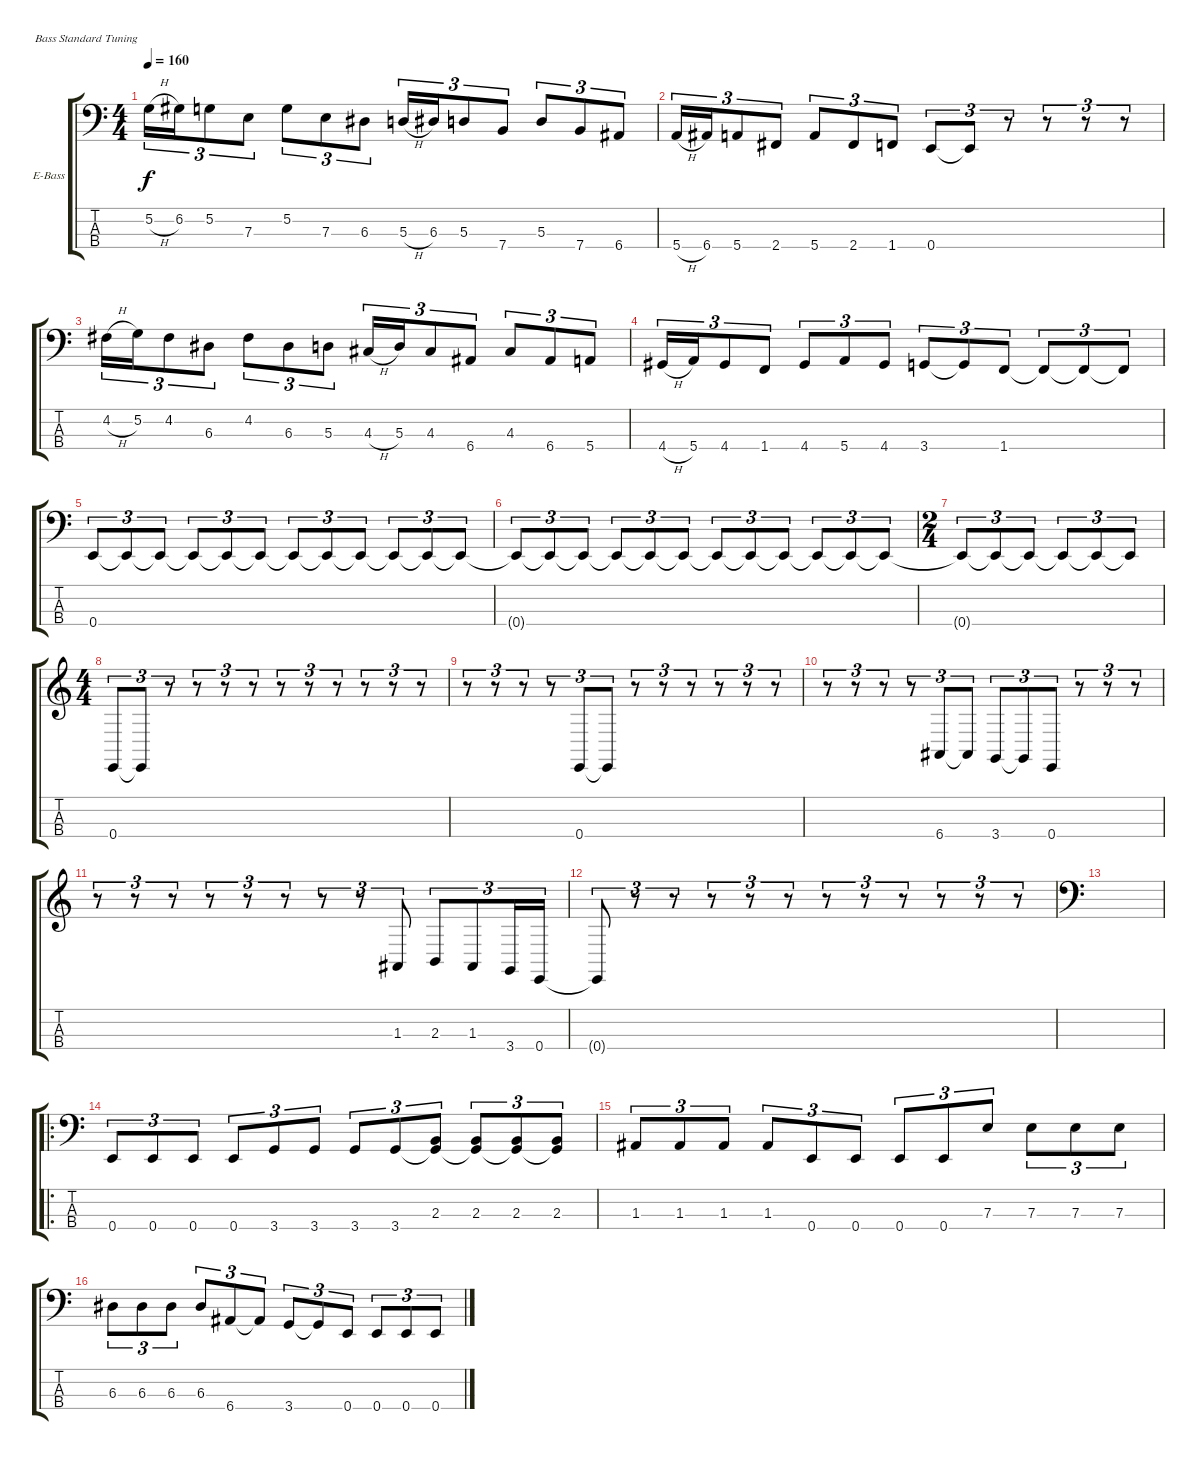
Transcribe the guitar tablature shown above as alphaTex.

\defaultSystemsLayout 4
\bracketExtendMode groupsimilarinstruments
\firstSystemTrackNameOrientation horizontal
\otherSystemsTrackNameOrientation horizontal
\track ("Electric Bass" "E-Bass") {instrument electricbassfinger}
\staff {score tabs}
\tuning (G2 D2 A1 E1)
\ts (4 4)
\tempo 160
\clef f4
\ks c
5.2{h}.16{tu (3 2) dy f} 6.2.16{tu (3 2)} 5.2.8{tu (3 2)} 7.3.8{tu (3 2)} 5.2.8{tu (3 2)} 7.3.8{tu (3 2)} 6.3.8{tu (3 2)} 5.3{h}.16{tu (3 2)} 6.3.16{tu (3 2)} 5.3.8{tu (3 2)} 7.4.8{tu (3 2)} 5.3.8{tu (3 2)} 7.4.8{tu (3 2)} 6.4.8{tu (3 2)} |
5.4{h}.16{tu (3 2)} 6.4.16{tu (3 2)} 5.4.8{tu (3 2)} 2.4.8{tu (3 2)} 5.4.8{tu (3 2)} 2.4.8{tu (3 2)} 1.4.8{tu (3 2)} 0.4.8{tu (3 2)} 0.4{t}.8{tu (3 2)} r.8{tu (3 2)} r.8{tu (3 2)} r.8{tu (3 2)} r.8{tu (3 2)} |
4.2{h}.16{tu (3 2)} 5.2.16{tu (3 2)} 4.2.8{tu (3 2)} 6.3.8{tu (3 2)} 4.2.8{tu (3 2)} 6.3.8{tu (3 2)} 5.3.8{tu (3 2)} 4.3{h}.16{tu (3 2)} 5.3.16{tu (3 2)} 4.3.8{tu (3 2)} 6.4.8{tu (3 2)} 4.3.8{tu (3 2)} 6.4.8{tu (3 2)} 5.4.8{tu (3 2)} |
4.4{h}.16{tu (3 2)} 5.4.16{tu (3 2)} 4.4.8{tu (3 2)} 1.4.8{tu (3 2)} 4.4.8{tu (3 2)} 5.4.8{tu (3 2)} 4.4.8{tu (3 2)} 3.4.8{tu (3 2)} 3.4{t}.8{tu (3 2)} 1.4.8{tu (3 2)} 1.4{t}.8{tu (3 2)} 1.4{t}.8{tu (3 2)} 1.4{t}.8{tu (3 2)} |
0.4.8{tu (3 2)} 0.4{t}.8{tu (3 2)} 0.4{t}.8{tu (3 2)} 0.4{t}.8{tu (3 2)} 0.4{t}.8{tu (3 2)} 0.4{t}.8{tu (3 2)} 0.4{t}.8{tu (3 2)} 0.4{t}.8{tu (3 2)} 0.4{t}.8{tu (3 2)} 0.4{t}.8{tu (3 2)} 0.4{t}.8{tu (3 2)} 0.4{t}.8{tu (3 2)} |
0.4{t}.8{tu (3 2)} 0.4{t}.8{tu (3 2)} 0.4{t}.8{tu (3 2)} 0.4{t}.8{tu (3 2)} 0.4{t}.8{tu (3 2)} 0.4{t}.8{tu (3 2)} 0.4{t}.8{tu (3 2)} 0.4{t}.8{tu (3 2)} 0.4{t}.8{tu (3 2)} 0.4{t}.8{tu (3 2)} 0.4{t}.8{tu (3 2)} 0.4{t}.8{tu (3 2)} |
\ts (2 4)
0.4{t}.8{tu (3 2)} 0.4{t}.8{tu (3 2)} 0.4{t}.8{tu (3 2)} 0.4{t}.8{tu (3 2)} 0.4{t}.8{tu (3 2)} 0.4{t}.8{tu (3 2)} |
\ts (4 4)
\clef g2
0.4.8{tu (3 2)} 0.4{t}.8{tu (3 2)} r.8{tu (3 2)} r.8{tu (3 2)} r.8{tu (3 2)} r.8{tu (3 2)} r.8{tu (3 2)} r.8{tu (3 2)} r.8{tu (3 2)} r.8{tu (3 2)} r.8{tu (3 2)} r.8{tu (3 2)} |
r.8{tu (3 2)} r.8{tu (3 2)} r.8{tu (3 2)} r.8{tu (3 2)} 0.4.8{tu (3 2)} 0.4{t}.8{tu (3 2)} r.8{tu (3 2)} r.8{tu (3 2)} r.8{tu (3 2)} r.8{tu (3 2)} r.8{tu (3 2)} r.8{tu (3 2)} |
r.8{tu (3 2)} r.8{tu (3 2)} r.8{tu (3 2)} r.8{tu (3 2)} 6.4.8{tu (3 2)} 6.4{t}.8{tu (3 2)} 3.4.8{tu (3 2)} 3.4{t}.8{tu (3 2)} 0.4.8{tu (3 2)} r.8{tu (3 2)} r.8{tu (3 2)} r.8{tu (3 2)} |
r.8{tu (3 2)} r.8{tu (3 2)} r.8{tu (3 2)} r.8{tu (3 2)} r.8{tu (3 2)} r.8{tu (3 2)} r.8{tu (3 2)} r.8{tu (3 2)} 1.3.8{tu (3 2)} 2.3.8{tu (3 2)} 1.3.8{tu (3 2)} 3.4.16{tu (3 2)} 0.4.16{tu (3 2)} |
0.4{t}.8{tu (3 2)} r.8{tu (3 2)} r.8{tu (3 2)} r.8{tu (3 2)} r.8{tu (3 2)} r.8{tu (3 2)} r.8{tu (3 2)} r.8{tu (3 2)} r.8{tu (3 2)} r.8{tu (3 2)} r.8{tu (3 2)} r.8{tu (3 2)} |
\clef f4
|
\ro
0.4.8{tu (3 2)} 0.4.8{tu (3 2)} 0.4.8{tu (3 2)} 0.4.8{tu (3 2)} 3.4.8{tu (3 2)} 3.4.8{tu (3 2)} 3.4.8{tu (3 2)} 3.4.8{tu (3 2)} (3.4{t} 2.3).8{tu (3 2)} (3.4{t} 2.3).8{tu (3 2)} (3.4{t} 2.3).8{tu (3 2)} (3.4{t} 2.3).8{tu (3 2)} |
1.3.8{tu (3 2)} 1.3.8{tu (3 2)} 1.3.8{tu (3 2)} 1.3.8{tu (3 2)} 0.4.8{tu (3 2)} 0.4.8{tu (3 2)} 0.4.8{tu (3 2)} 0.4.8{tu (3 2)} 7.3.8{tu (3 2)} 7.3.8{tu (3 2)} 7.3.8{tu (3 2)} 7.3.8{tu (3 2)} |
6.3.8{tu (3 2)} 6.3.8{tu (3 2)} 6.3.8{tu (3 2)} 6.3.8{tu (3 2)} 6.4.8{tu (3 2)} 6.4{t}.8{tu (3 2)} 3.4.8{tu (3 2)} 3.4{t}.8{tu (3 2)} 0.4.8{tu (3 2)} 0.4.8{tu (3 2)} 0.4.8{tu (3 2)} 0.4.8{tu (3 2)}
